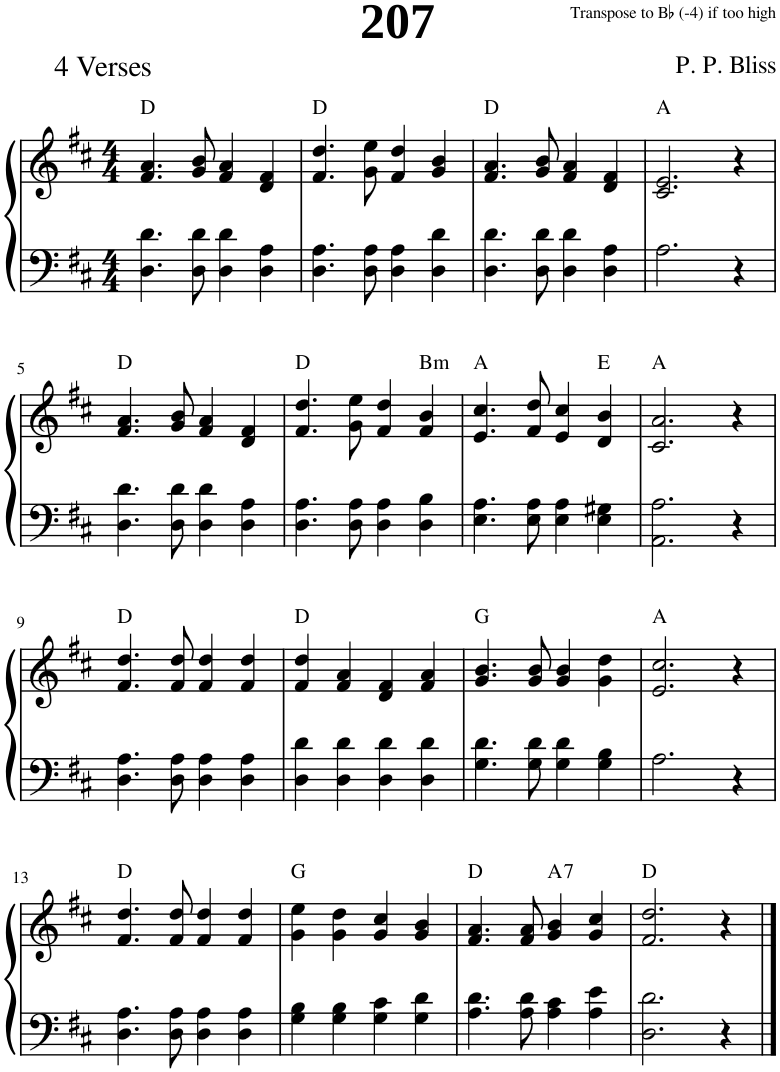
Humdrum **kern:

**kern	**kern	**harte
*part1	*part1	*part1
*staff2	*staff1	*
*I"Piano	*	*
*I'Pno.	*	*
*clefF4	*clefG2	*
*k[f#c#]	*k[f#c#]	*
*M4/4	*M4/4	*
=1	=1	=1
4.D\ 4.d\	4.f#/ 4.a/	D:maj
8D\ 8d\	8g/ 8b/	.
4D\ 4d\	4f#/ 4a/	.
4D\ 4A\	4d/ 4f#/	.
=2	=2	=2
4.D\ 4.A\	4.f#/ 4.dd/	D:maj
8D\ 8A\	8g\ 8ee\	.
4D\ 4A\	4f#/ 4dd/	.
4D\ 4d\	4g/ 4b/	.
=3	=3	=3
4.D\ 4.d\	4.f#/ 4.a/	D:maj
8D\ 8d\	8g/ 8b/	.
4D\ 4d\	4f#/ 4a/	.
4D\ 4A\	4d/ 4f#/	.
=4	=4	=4
2.A\	2.c#/ 2.e/	A:maj
4r	4r	.
!!LO:LB:g=z
=5	=5	=5
4.D\ 4.d\	4.f#/ 4.a/	D:maj
8D\ 8d\	8g/ 8b/	.
4D\ 4d\	4f#/ 4a/	.
4D\ 4A\	4d/ 4f#/	.
=6	=6	=6
4.D\ 4.A\	4.f#/ 4.dd/	D:maj
8D\ 8A\	8g\ 8ee\	.
4D\ 4A\	4f#/ 4dd/	.
!	!	!LO:H:kt=m
4D\ 4B\	4f#/ 4b/	B:min
=7	=7	=7
4.E\ 4.A\	4.e/ 4.cc#/	A:maj
8E\ 8A\	8f#/ 8dd/	.
4E\ 4A\	4e/ 4cc#/	.
4E\ 4G#X\	4d/ 4b/	E:maj
=8	=8	=8
2.AA\ 2.A\	2.c#/ 2.a/	A:maj
4r	4r	.
!!LO:LB:g=z
=9	=9	=9
4.D\ 4.A\	4.f#/ 4.dd/	D:maj
8D\ 8A\	8f#/ 8dd/	.
4D\ 4A\	4f#/ 4dd/	.
4D\ 4A\	4f#/ 4dd/	.
=10	=10	=10
4D\ 4d\	4f#/ 4dd/	D:maj
4D\ 4d\	4f#/ 4a/	.
4D\ 4d\	4d/ 4f#/	.
4D\ 4d\	4f#/ 4a/	.
=11	=11	=11
4.G\ 4.d\	4.g/ 4.b/	G:maj
8G\ 8d\	8g/ 8b/	.
4G\ 4d\	4g/ 4b/	.
4G\ 4B\	4g\ 4dd\	.
=12	=12	=12
2.A\	2.e/ 2.cc#/	A:maj
4r	4r	.
!!LO:LB:g=z
=13	=13	=13
4.D\ 4.A\	4.f#/ 4.dd/	D:maj
8D\ 8A\	8f#/ 8dd/	.
4D\ 4A\	4f#/ 4dd/	.
4D\ 4A\	4f#/ 4dd/	.
=14	=14	=14
4G\ 4B\	4g\ 4ee\	G:maj
4G\ 4B\	4g\ 4dd\	.
4G\ 4c#\	4g/ 4cc#/	.
4G\ 4d\	4g/ 4b/	.
=15	=15	=15
4.A\ 4.d\	4.f#/ 4.a/	D:maj
8A\ 8d\	8f#/ 8a/	.
!	!	!LO:H:kt=7
4A\ 4c#\	4g/ 4b/	A:7
4A\ 4e\	4g/ 4cc#/	.
=16	=16	=16
2.D\ 2.d\	2.f#/ 2.dd/	D:maj
4r	4r	.
==	==	==
*-	*-	*-
